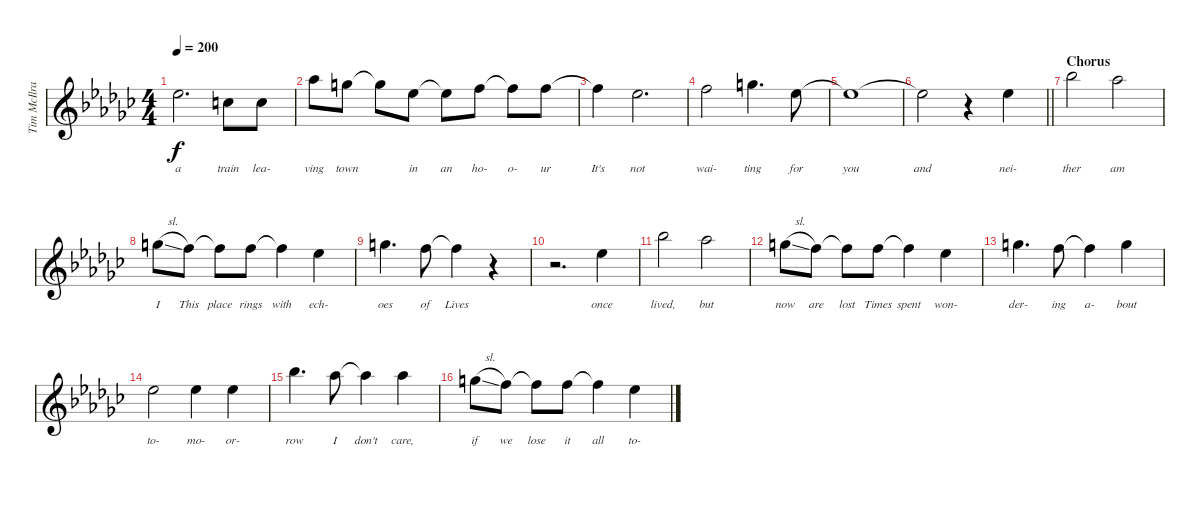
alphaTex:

\track ("Tim McIlrath - Vocals" "Tim McIlra") {instrument distortionguitar}
\staff {score}
\tuning (Eb4 Bb3 Gb3 Db3 Ab2 Eb2) {hide}
\ts (4 4)
\tempo 200
\clef g2
\ks ebminor
0.1{t}.2{d lyrics (0 "a") lyrics (1 "") lyrics (2 "") lyrics (3 "") lyrics (4 "") dy f} 2.2.8{lyrics (0 "train") lyrics (1 "") lyrics (2 "") lyrics (3 "") lyrics (4 "")} 2.2.8{lyrics (0 "lea-") lyrics (1 "") lyrics (2 "") lyrics (3 "") lyrics (4 "")} |
5.1.8{lyrics (0 "ving") lyrics (1 "") lyrics (2 "") lyrics (3 "") lyrics (4 "")} 4.1.8{lyrics (0 "town") lyrics (1 "") lyrics (2 "") lyrics (3 "") lyrics (4 "")} 4.1{t}.8{lyrics (0 "") lyrics (1 "") lyrics (2 "") lyrics (3 "") lyrics (4 "")} 5.2.8{lyrics (0 "in") lyrics (1 "") lyrics (2 "") lyrics (3 "") lyrics (4 "")} 5.2{t}.8{lyrics (0 "an") lyrics (1 "") lyrics (2 "") lyrics (3 "") lyrics (4 "")} 2.1.8{lyrics (0 "ho-") lyrics (1 "") lyrics (2 "") lyrics (3 "") lyrics (4 "")} 2.1{t}.8{lyrics (0 "o-") lyrics (1 "") lyrics (2 "") lyrics (3 "") lyrics (4 "")} 2.1.8{lyrics (0 "ur") lyrics (1 "") lyrics (2 "") lyrics (3 "") lyrics (4 "")} |
2.1{t}.4{lyrics (0 "It's") lyrics (1 "") lyrics (2 "") lyrics (3 "") lyrics (4 "")} 0.1.2{d lyrics (0 "not") lyrics (1 "") lyrics (2 "") lyrics (3 "") lyrics (4 "")} |
2.1.2{lyrics (0 "wai-") lyrics (1 "") lyrics (2 "") lyrics (3 "") lyrics (4 "")} 4.1.4{d lyrics (0 "ting") lyrics (1 "") lyrics (2 "") lyrics (3 "") lyrics (4 "")} 0.1.8{lyrics (0 "for") lyrics (1 "") lyrics (2 "") lyrics (3 "") lyrics (4 "")} |
0.1{t}.1{lyrics (0 "you") lyrics (1 "") lyrics (2 "") lyrics (3 "") lyrics (4 "")} |
\barLineRight lightlight
0.1{t}.2{lyrics (0 "and") lyrics (1 "") lyrics (2 "") lyrics (3 "") lyrics (4 "")} r.4 0.1.4{lyrics (0 "nei-") lyrics (1 "") lyrics (2 "") lyrics (3 "") lyrics (4 "")} |
\section ("" "Chorus")
7.1.2{lyrics (0 "ther") lyrics (1 "") lyrics (2 "") lyrics (3 "") lyrics (4 "")} 5.1.2{lyrics (0 "am") lyrics (1 "") lyrics (2 "") lyrics (3 "") lyrics (4 "")} |
4.1{sl}.8{lyrics (0 "I") lyrics (1 "") lyrics (2 "") lyrics (3 "") lyrics (4 "")} 2.1.8{lyrics (0 "This") lyrics (1 "") lyrics (2 "") lyrics (3 "") lyrics (4 "")} 2.1{t}.8{lyrics (0 "place") lyrics (1 "") lyrics (2 "") lyrics (3 "") lyrics (4 "")} 2.1.8{lyrics (0 "rings") lyrics (1 "") lyrics (2 "") lyrics (3 "") lyrics (4 "")} 2.1{t}.4{lyrics (0 "with") lyrics (1 "") lyrics (2 "") lyrics (3 "") lyrics (4 "")} 0.1.4{lyrics (0 "ech-") lyrics (1 "") lyrics (2 "") lyrics (3 "") lyrics (4 "")} |
4.1.4{d lyrics (0 "oes") lyrics (1 "") lyrics (2 "") lyrics (3 "") lyrics (4 "")} 2.1.8{lyrics (0 "of") lyrics (1 "") lyrics (2 "") lyrics (3 "") lyrics (4 "")} 2.1{t}.4{lyrics (0 "Lives") lyrics (1 "") lyrics (2 "") lyrics (3 "") lyrics (4 "")} r.4 |
r.2{d} 0.1.4{lyrics (0 "once") lyrics (1 "") lyrics (2 "") lyrics (3 "") lyrics (4 "")} |
7.1.2{lyrics (0 "lived,") lyrics (1 "") lyrics (2 "") lyrics (3 "") lyrics (4 "")} 5.1.2{lyrics (0 "but") lyrics (1 "") lyrics (2 "") lyrics (3 "") lyrics (4 "")} |
4.1{sl}.8{lyrics (0 "now") lyrics (1 "") lyrics (2 "") lyrics (3 "") lyrics (4 "")} 2.1.8{lyrics (0 "are") lyrics (1 "") lyrics (2 "") lyrics (3 "") lyrics (4 "")} 2.1{t}.8{lyrics (0 "lost") lyrics (1 "") lyrics (2 "") lyrics (3 "") lyrics (4 "")} 2.1.8{lyrics (0 "Times") lyrics (1 "") lyrics (2 "") lyrics (3 "") lyrics (4 "")} 2.1{t}.4{lyrics (0 "spent") lyrics (1 "") lyrics (2 "") lyrics (3 "") lyrics (4 "")} 0.1.4{lyrics (0 "won-") lyrics (1 "") lyrics (2 "") lyrics (3 "") lyrics (4 "")} |
4.1.4{d lyrics (0 "der-") lyrics (1 "") lyrics (2 "") lyrics (3 "") lyrics (4 "")} 2.1.8{lyrics (0 "ing") lyrics (1 "") lyrics (2 "") lyrics (3 "") lyrics (4 "")} 2.1{t}.4{lyrics (0 "a-") lyrics (1 "") lyrics (2 "") lyrics (3 "") lyrics (4 "")} 4.1.4{lyrics (0 "bout") lyrics (1 "") lyrics (2 "") lyrics (3 "") lyrics (4 "")} |
0.1.2{lyrics (0 "to-") lyrics (1 "") lyrics (2 "") lyrics (3 "") lyrics (4 "")} 0.1.4{lyrics (0 "mo-") lyrics (1 "") lyrics (2 "") lyrics (3 "") lyrics (4 "")} 0.1.4{lyrics (0 "or-") lyrics (1 "") lyrics (2 "") lyrics (3 "") lyrics (4 "")} |
7.1.4{d lyrics (0 "row") lyrics (1 "") lyrics (2 "") lyrics (3 "") lyrics (4 "")} 5.1.8{lyrics (0 "I") lyrics (1 "") lyrics (2 "") lyrics (3 "") lyrics (4 "")} 5.1{t}.4{lyrics (0 "don't") lyrics (1 "") lyrics (2 "") lyrics (3 "") lyrics (4 "")} 5.1.4{lyrics (0 "care,") lyrics (1 "") lyrics (2 "") lyrics (3 "") lyrics (4 "")} |
4.1{sl}.8{lyrics (0 "if") lyrics (1 "") lyrics (2 "") lyrics (3 "") lyrics (4 "")} 2.1.8{lyrics (0 "we") lyrics (1 "") lyrics (2 "") lyrics (3 "") lyrics (4 "")} 2.1{t}.8{lyrics (0 "lose") lyrics (1 "") lyrics (2 "") lyrics (3 "") lyrics (4 "")} 2.1.8{lyrics (0 "it") lyrics (1 "") lyrics (2 "") lyrics (3 "") lyrics (4 "")} 2.1{t}.4{lyrics (0 "all") lyrics (1 "") lyrics (2 "") lyrics (3 "") lyrics (4 "")} 0.1.4{lyrics (0 "to-") lyrics (1 "") lyrics (2 "") lyrics (3 "") lyrics (4 "")}
